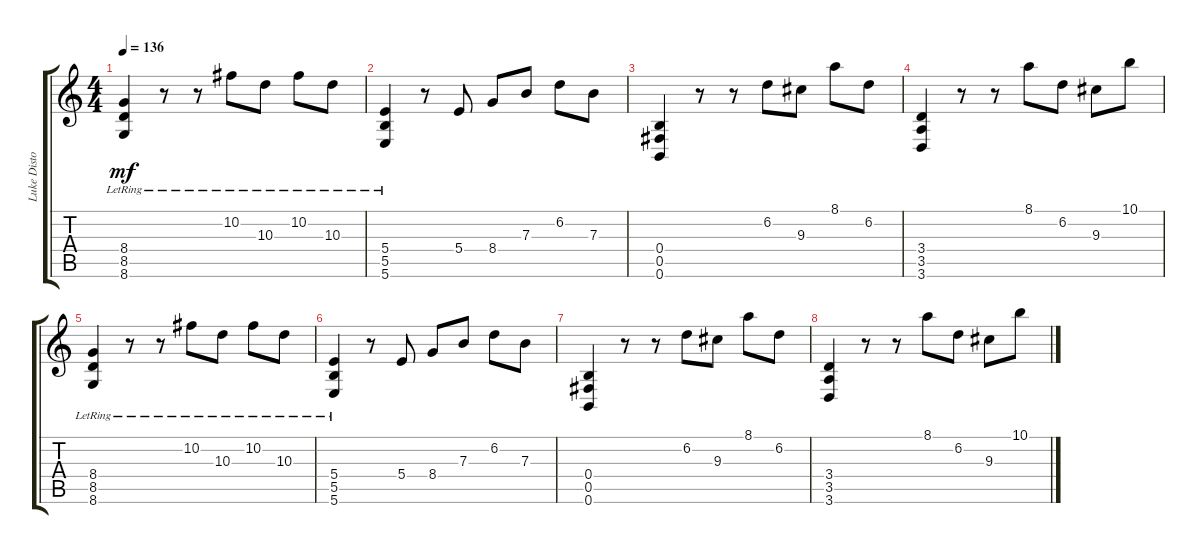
\track ("Luke Distorted" "Luke Disto") {instrument distortionguitar}
\staff {score tabs}
\tuning (Db4 Ab3 E3 B2 Gb2 B1) {hide}
\ts (4 4)
\tempo 136
\clef g2
\ks c
(8.4{lr} 8.5{lr} 8.6{lr}).4{dy mf} r.8 r.8 10.2{lr}.8 10.3{lr}.8 10.2{lr}.8 10.3{lr}.8 |
(5.4{lr} 5.5{lr} 5.6{lr}).4 r.8 5.4.8 8.4.8 7.3.8 6.2.8 7.3.8 |
(0.4 0.5 0.6).4 r.8 r.8 6.2.8 9.3.8 8.1.8 6.2.8 |
(3.4 3.5 3.6).4 r.8 r.8 8.1.8 6.2.8 9.3.8 10.1.8 |
(8.4{lr} 8.5{lr} 8.6{lr}).4 r.8 r.8 10.2{lr}.8 10.3{lr}.8 10.2{lr}.8 10.3{lr}.8 |
(5.4{lr} 5.5{lr} 5.6{lr}).4 r.8 5.4.8 8.4.8 7.3.8 6.2.8 7.3.8 |
(0.4 0.5 0.6).4 r.8 r.8 6.2.8 9.3.8 8.1.8 6.2.8 |
(3.4 3.5 3.6).4 r.8 r.8 8.1.8 6.2.8 9.3.8 10.1.8
